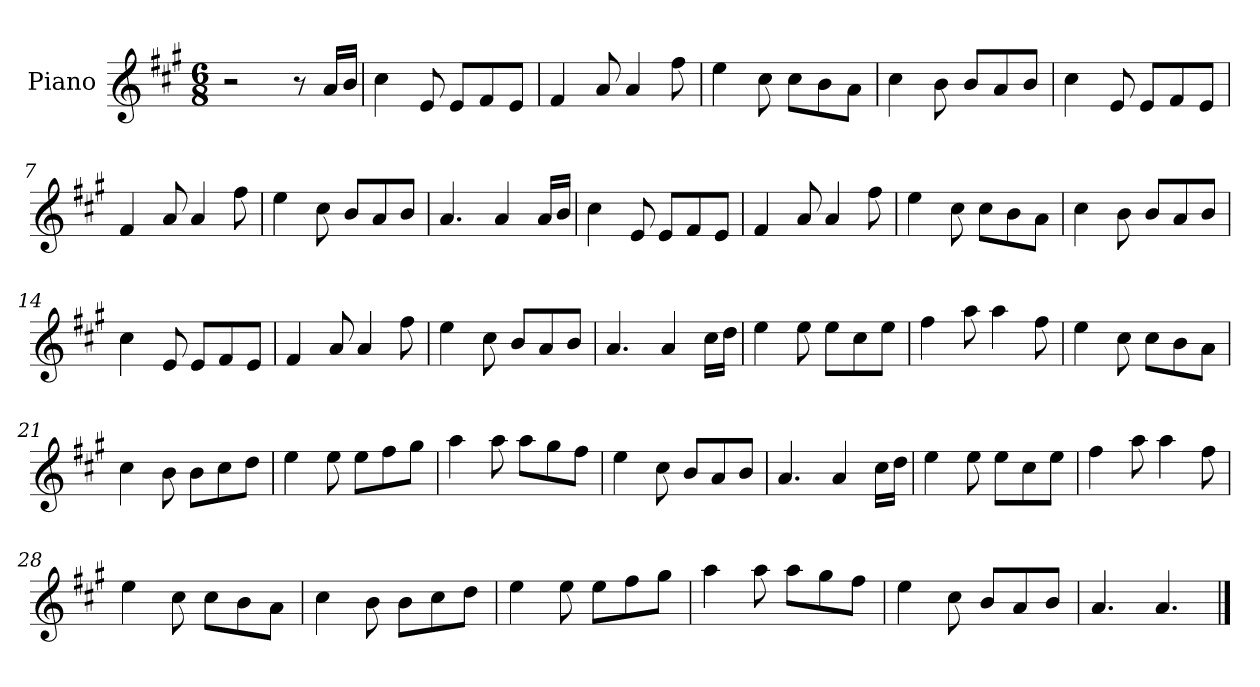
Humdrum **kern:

**kern
*part1
*staff1
*I"Piano
*I'Pno
*clefG2
*k[f#c#g#]
*M6/8
=1
2r
8r
16a/LL
16b/JJ
=2
4cc#\
8e/
8e/L
8f#/
8e/J
=3
4f#/
8a/
4a/
8ff#\
=4
4ee\
8cc#\
8cc#\L
8b\
8a\J
=5
4cc#\
8b\
8b/L
8a/
8b/J
=6
4cc#\
8e/
8e/L
8f#/
8e/J
=7
4f#/
8a/
4a/
8ff#\
=8
4ee\
8cc#\
8b/L
8a/
8b/J
=9
4.a/
4a/
16a/LL
16b/JJ
=10
4cc#\
8e/
8e/L
8f#/
8e/J
=11
4f#/
8a/
4a/
8ff#\
=12
4ee\
8cc#\
8cc#\L
8b\
8a\J
=13
4cc#\
8b\
8b/L
8a/
8b/J
=14
4cc#\
8e/
8e/L
8f#/
8e/J
=15
4f#/
8a/
4a/
8ff#\
=16
4ee\
8cc#\
8b/L
8a/
8b/J
=17
4.a/
4a/
16cc#\LL
16dd\JJ
=18
4ee\
8ee\
8ee\L
8cc#\
8ee\J
=19
4ff#\
8aa\
4aa\
8ff#\
=20
4ee\
8cc#\
8cc#\L
8b\
8a\J
=21
4cc#\
8b\
8b\L
8cc#\
8dd\J
=22
4ee\
8ee\
8ee\L
8ff#\
8gg#\J
=23
4aa\
8aa\
8aa\L
8gg#\
8ff#\J
=24
4ee\
8cc#\
8b/L
8a/
8b/J
=25
4.a/
4a/
16cc#\LL
16dd\JJ
=26
4ee\
8ee\
8ee\L
8cc#\
8ee\J
=27
4ff#\
8aa\
4aa\
8ff#\
=28
4ee\
8cc#\
8cc#\L
8b\
8a\J
=29
4cc#\
8b\
8b\L
8cc#\
8dd\J
=30
4ee\
8ee\
8ee\L
8ff#\
8gg#\J
=31
4aa\
8aa\
8aa\L
8gg#\
8ff#\J
=32
4ee\
8cc#\
8b/L
8a/
8b/J
=33
4.a/
4.a/
==
*-
